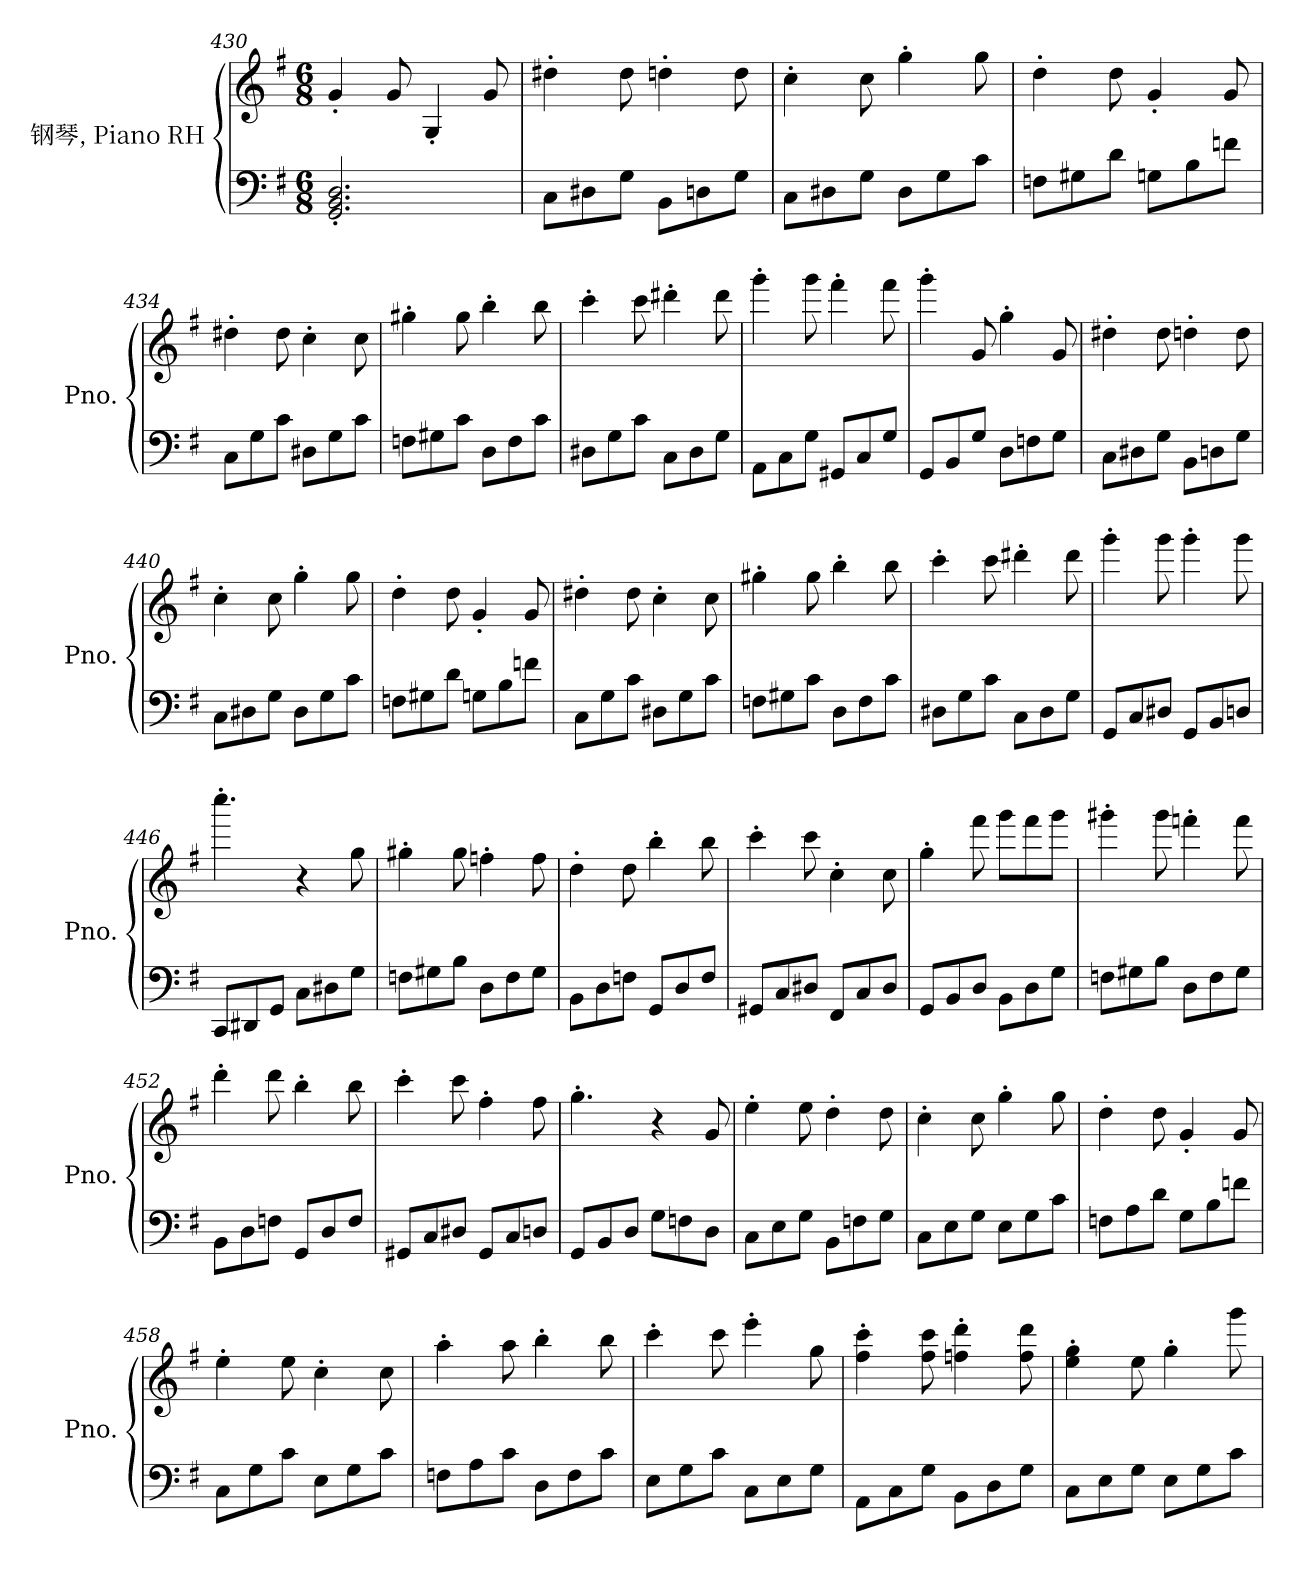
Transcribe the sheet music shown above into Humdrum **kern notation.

**kern	**kern
*part1	*part1
*staff2	*staff1
*I"钢琴, Piano RH	*
*I'Pno.	*
*clefF4	*clefG2
*k[f#]	*k[f#]
*M6/8	*M6/8
*MM198	*MM198
=430	=430
2.GG/' 2.BB/' 2.D/'	4g'/
*	*MM182
.	8g/
.	4G'/
*	*MM216
.	8g/
=431	=431
*	*MM249
8C\L	4dd#X'\
8D#X\	.
*	*MM252
8G\J	8dd#\
8BB\L	4ddn'\
8Dn\	.
8G\J	8dd\
=432	=432
8C\L	4cc'\
8D#X\	.
8G\J	8cc\
8D#\L	4gg'\
8G\	.
8c\J	8gg\
=433	=433
8Fn\L	4dd'\
8G#X\	.
8d\J	8dd\
8Gn\L	4g'/
8B\	.
8fn\J	8g/
!!LO:LB:g=z
=434	=434
8C\L	4dd#X'\
8G\	.
8c\J	8dd#\
8D#X\L	4cc'\
8G\	.
8c\J	8cc\
=435	=435
8Fn\L	4gg#X'\
8G#X\	.
8c\J	8gg#\
8D\L	4bb'\
8F\	.
8c\J	8bb\
=436	=436
8D#X\L	4ccc'\
8G\	.
8c\J	8ccc\
8C\L	4ddd#X'\
8D#\	.
8G\J	8ddd#\
=437	=437
8AA\L	4ggg'\
8C\	.
8G\J	8ggg\
8GG#X/L	4fff#'\
8C/	.
8G/J	8fff#\
=438	=438
8GG/L	4ggg'\
8BB/	.
8G/J	8g/
8D\L	4gg'\
8Fn\	.
8G\J	8g/
!!LO:LB:g=z
=439	=439
8C\L	4dd#X'\
8D#X\	.
8G\J	8dd#\
8BB\L	4ddn'\
8Dn\	.
8G\J	8dd\
=440	=440
8C\L	4cc'\
8D#X\	.
8G\J	8cc\
8D#\L	4gg'\
8G\	.
8c\J	8gg\
=441	=441
8Fn\L	4dd'\
8G#X\	.
8d\J	8dd\
8Gn\L	4g'/
8B\	.
8fn\J	8g/
=442	=442
8C\L	4dd#X'\
8G\	.
8c\J	8dd#\
8D#X\L	4cc'\
8G\	.
8c\J	8cc\
=443	=443
8Fn\L	4gg#X'\
8G#X\	.
8c\J	8gg#\
8D\L	4bb'\
8F\	.
8c\J	8bb\
!!LO:LB:g=z
=444	=444
8D#X\L	4ccc'\
8G\	.
8c\J	8ccc\
8C\L	4ddd#X'\
8D#\	.
8G\J	8ddd#\
=445	=445
8GG/L	4ggg'\
8C/	.
8D#X/J	8ggg\
8GG/L	4ggg'\
8BB/	.
8Dn/J	8ggg\
=446	=446
8CC/L	4.cccc'\
8DD#X/	.
8GG/J	.
8C\L	4r
8D#X\	.
8G\J	8gg\
=447	=447
8Fn\L	4gg#X'\
8G#X\	.
8B\J	8gg#\
8D\L	4ffn'\
8F\	.
8G#\J	8ff\
=448	=448
8BB\L	4dd'\
8D\	.
8Fn\J	8dd\
8GG/L	4bb'\
8D/	.
8F/J	8bb\
!!LO:PB:g=z
=449	=449
8GG#X/L	4ccc'\
8C/	.
8D#X/J	8ccc\
8FF#/L	4cc'\
8C/	.
8D#/J	8cc\
=450	=450
8GG/L	4gg'\
8BB/	.
8D/J	8fff#\
8BB\L	8ggg\L
8D\	8fff#\
8G\J	8ggg\J
=451	=451
8Fn\L	4ggg#X'\
8G#X\	.
8B\J	8ggg#\
8D\L	4fffn'\
8F\	.
8G#\J	8fff\
=452	=452
8BB\L	4ddd'\
8D\	.
8Fn\J	8ddd\
8GG/L	4bb'\
8D/	.
*	*MM274
8F/J	8bb\
=453	=453
8GG#X/L	4ccc'\
8C/	.
*	*MM270
8D#X/J	8ccc\
8GG#/L	4ff#'\
8C/	.
*	*MM265
8Dn/J	8ff#\
!!LO:LB:g=z
=454	=454
8GG/L	4.gg'\
8BB/	.
8D/J	.
8G\L	4r
8Fn\	.
8D\J	8g/
=455	=455
*	*MM120
8C\L	4ee'\
8E\	.
8G\J	8ee\
8BB\L	4dd'\
8Fn\	.
8G\J	8dd\
=456	=456
8C\L	4cc'\
8E\	.
8G\J	8cc\
8E\L	4gg'\
8G\	.
8c\J	8gg\
=457	=457
8Fn\L	4dd'\
8A\	.
8d\J	8dd\
8G\L	4g'/
8B\	.
8fn\J	8g/
=458	=458
8C\L	4ee'\
8G\	.
8c\J	8ee\
8E\L	4cc'\
8G\	.
8c\J	8cc\
=459	=459
8Fn\L	4aa'\
8A\	.
8c\J	8aa\
8D\L	4bb'\
8F\	.
8c\J	8bb\
!!LO:LB:g=z
=460	=460
8E\L	4ccc'\
8G\	.
8c\J	8ccc\
8C\L	4eee'\
8E\	.
8G\J	8gg\
=461	=461
8AA\L	4ff#\' 4ccc\'
8C\	.
*	*MM253
8G\J	8ff#\ 8ccc\
8BB\L	4ffn\' 4ddd\'
8D\	.
8G\J	8ff\ 8ddd\
=462	=462
8C\L	4ee\' 4gg\'
8E\	.
8G\J	8ee\
8E\L	4gg'\
8G\	.
8c\J	8ggg\
=	=
*-	*-
